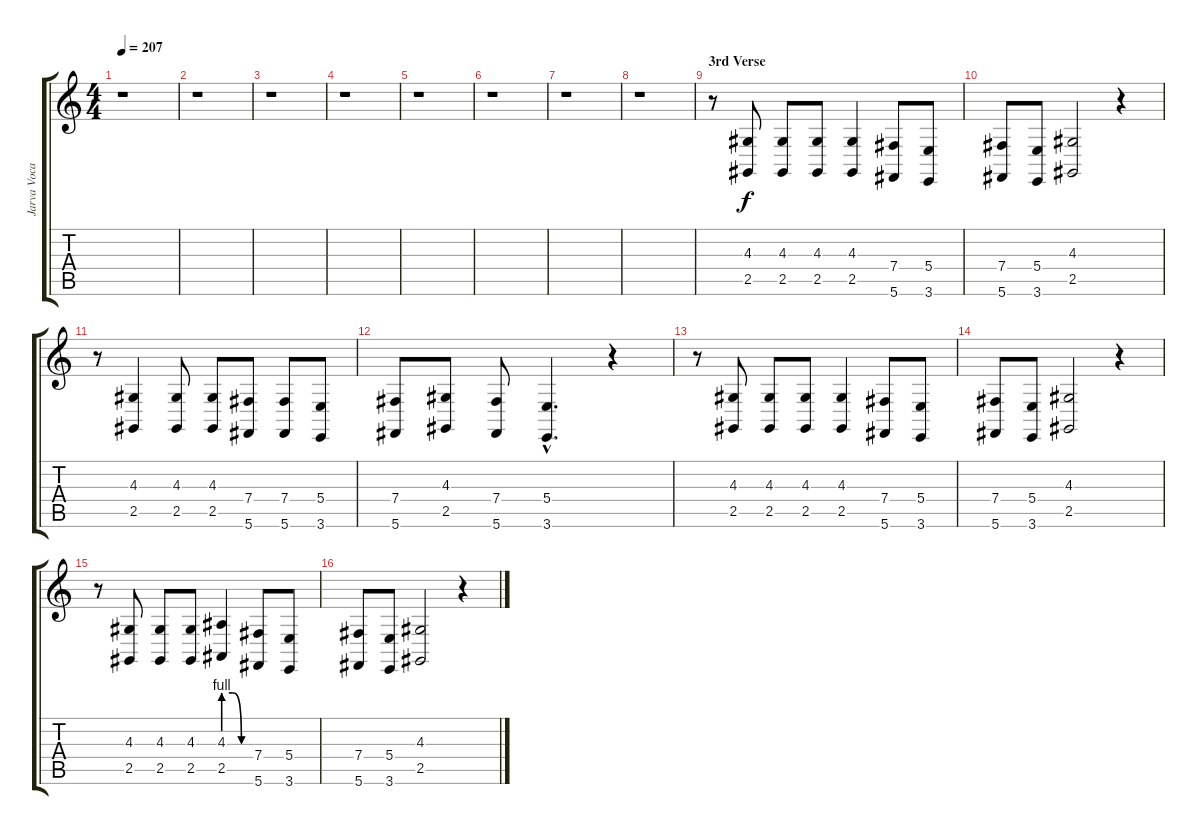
\track ("Jarva Vocals" "Jarva Voca") {instrument lead8bassandlead}
\staff {score tabs}
\tuning (Db4 Ab3 E3 B2 Gb2 Db2) {hide}
\ts (4 4)
\tempo 207
\clef g2
\ks c
r.1{dy f} |
r.1 |
r.1 |
r.1 |
r.1 |
r.1 |
r.1 |
r.1 |
\section ("" "3rd Verse")
r.8 (4.3 2.5).8 (4.3 2.5).8 (4.3 2.5).8 (4.3 2.5).4 (7.4 5.6).8 (5.4 3.6).8 |
(7.4 5.6).8 (5.4 3.6).8 (4.3 2.5).2 r.4 |
r.8 (4.3 2.5).4 (4.3 2.5).8 (4.3 2.5).8 (7.4 5.6).8 (7.4 5.6).8 (5.4 3.6).8 |
(7.4 5.6).8 (4.3 2.5).8 (7.4 5.6).8 (5.4{hac} 3.6{hac}).4{d} r.4 |
r.8 (4.3 2.5).8 (4.3 2.5).8 (4.3 2.5).8 (4.3 2.5).4 (7.4 5.6).8 (5.4 3.6).8 |
(7.4 5.6).8 (5.4 3.6).8 (4.3 2.5).2 r.4 |
r.8 (4.3 2.5).8 (4.3 2.5).8 (4.3 2.5).8 (4.3{be (custom 0 4 20 4 40 0 60 0)} 2.5{be (custom 0 4 20 4 40 0 60 0)}).4 (7.4 5.6).8 (5.4 3.6).8 |
(7.4 5.6).8 (5.4 3.6).8 (4.3 2.5).2 r.4
